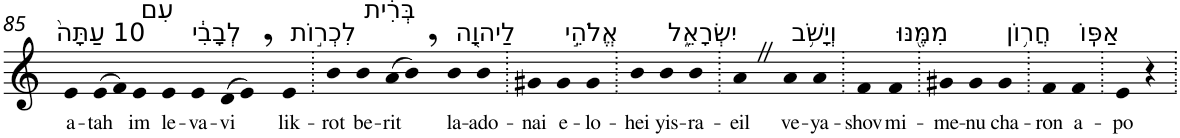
**kern	**text
*part1	*part1
*staff1	*staff1
*I"Piano	*
*I'Pno	*
!!LO:PB:g=z
*clefG2	*
*k[]	*
=85	=85
!LO:TX:a:t=10 עַתָּה֙	!
!	!LO:LY:b
4e	a-
!	!LO:LY:b
(>8e	-tah
8f)	.
!LO:TX:a:t=עִם	!
!	!LO:LY:b
4e	im
!LO:TX:a:t=לְבָבִ֔י	!
!	!LO:LY:b
4e	le-
!	!LO:LY:b
4e	-va-
!	!LO:LY:b
(>8d	-vi
8e,)	.
!LO:TX:a:t=לִכְר֣וֹת	!
!	!LO:LY:b
4e	lik-
=86.	=86.
!	!LO:LY:b
4b	-rot
!LO:TX:a:t=בְּרִ֔ית	!
!	!LO:LY:b
4b	be-
!	!LO:LY:b
(>8a	-rit
8b,)	.
!LO:TX:a:t=לַיהוָ֖ה	!
!	!LO:LY:b
4b	la-
!	!LO:LY:b
4b	-ado-
=87.	=87.
!	!LO:LY:b
4g#X	-nai
!LO:TX:a:t=אֱלֹהֵ֣י	!
!	!LO:LY:b
4g#	e-
!	!LO:LY:b
4g#	-lo-
=88.	=88.
!	!LO:LY:b
4b	-hei
!LO:TX:a:t=יִשְׂרָאֵ֑ל	!
!	!LO:LY:b
4b	yis-
!	!LO:LY:b
4b	-ra-
=89.	=89.
!	!LO:LY:b
4aZ	-eil
!LO:TX:a:t=וְיָשֹׁ֥ב	!
!	!LO:LY:b
4a	ve-
!	!LO:LY:b
4a	-ya-
=90.	=90.
!	!LO:LY:b
4f	-shov
!LO:TX:a:t=מִמֶּ֖נּוּ	!
!	!LO:LY:b
4f	mi-
=91.	=91.
!	!LO:LY:b
4g#X	-me-
!	!LO:LY:b
4g#	-nu
!LO:TX:a:t=חֲר֥וֹן	!
!	!LO:LY:b
4g#	cha-
=92.	=92.
!	!LO:LY:b
4f	-ron
!LO:TX:a:t=אַפּֽוֹ	!
!	!LO:LY:b
4f	a-
=93.	=93.
!	!LO:LY:b
4e	-po
4r	.
=.	=.
*-	*-
